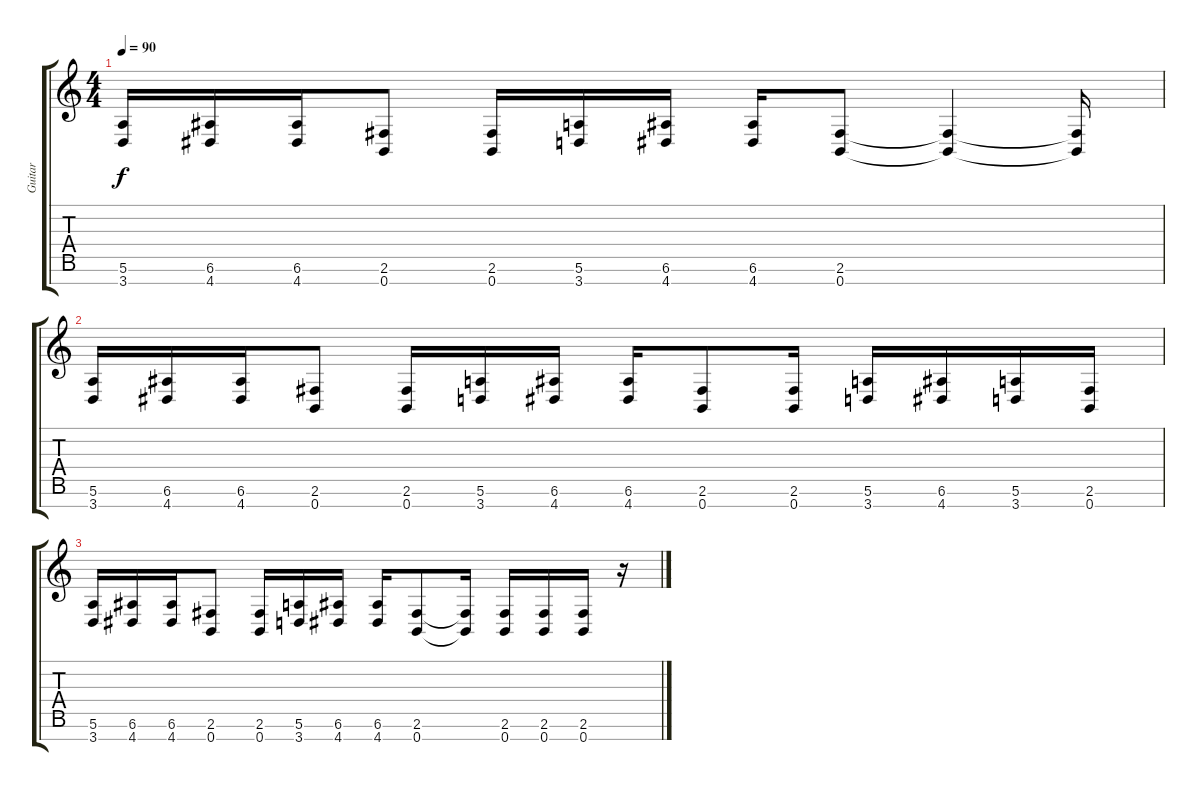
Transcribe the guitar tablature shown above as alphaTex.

\track ("Guitar" "Guitar") {instrument distortionguitar}
\staff {score tabs}
\tuning (E4 B3 G3 D3 A2 E2 B1) {hide}
\ts (4 4)
\tempo 90
\clef g2
\ks c
(5.6 3.7).16{dy f} (6.6 4.7).16 (6.6 4.7).16 (2.6 0.7).8 (2.6 0.7).16 (5.6 3.7).16 (6.6 4.7).16 (6.6 4.7).16 (2.6 0.7).8 (2.6{t} 0.7{t}).4 (2.6{t} 0.7{t}).16 |
(5.6 3.7).16 (6.6 4.7).16 (6.6 4.7).16 (2.6 0.7).8 (2.6 0.7).16 (5.6 3.7).16 (6.6 4.7).16 (6.6 4.7).16 (2.6 0.7).8 (2.6 0.7).16 (5.6 3.7).16 (6.6 4.7).16 (5.6 3.7).16 (2.6 0.7).16 |
(5.6 3.7).16 (6.6 4.7).16 (6.6 4.7).16 (2.6 0.7).8 (2.6 0.7).16 (5.6 3.7).16 (6.6 4.7).16 (6.6 4.7).16 (2.6 0.7).8 (2.6{t} 0.7{t}).16 (2.6 0.7).16 (2.6 0.7).16 (2.6 0.7).16 r.16
